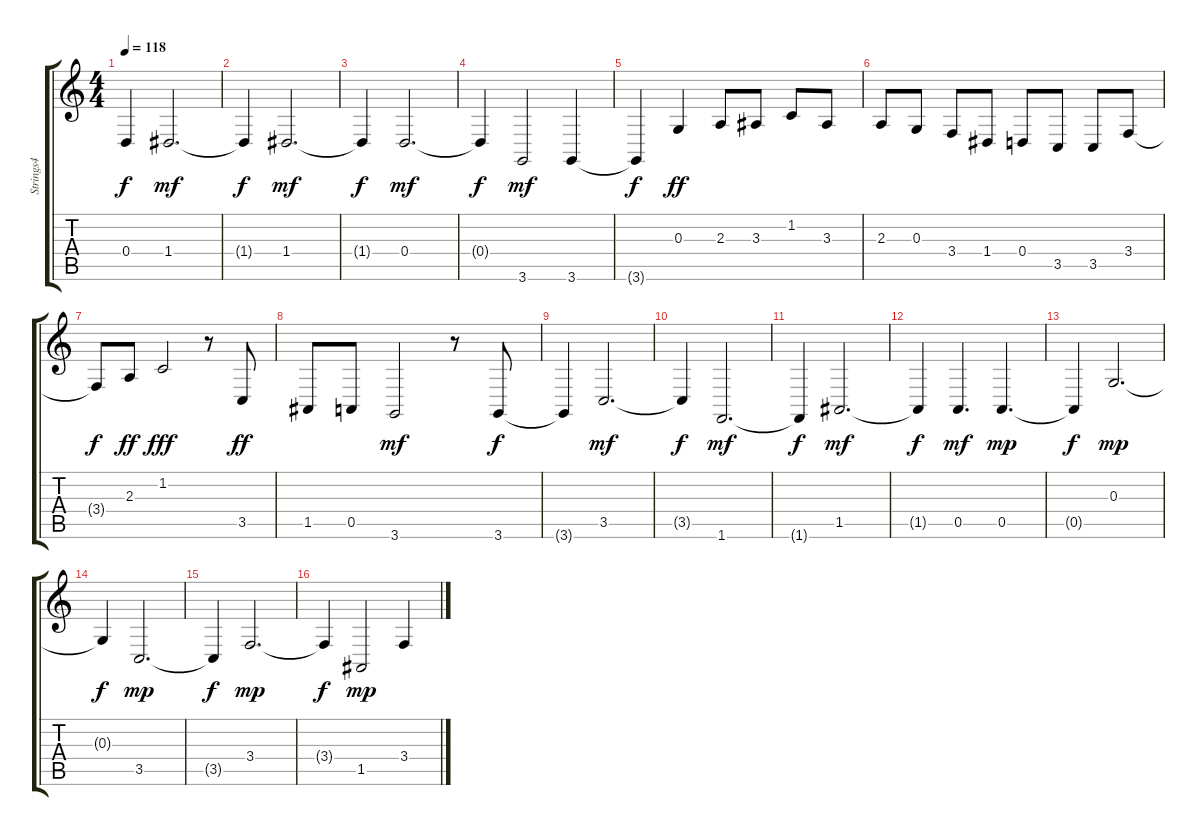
\track ("Strings4" "Strings4") {instrument stringensemble1}
\staff {score tabs}
\tuning (E4 B3 G3 D3 A2 E2) {hide}
\ts (4 4)
\tempo 118
\clef g2
\ks c
0.4{t}.4{dy f} 1.4.2{d dy mf} |
1.4{t}.4{dy f} 1.4.2{d dy mf} |
1.4{t}.4{dy f} 0.4.2{d dy mf} |
0.4{t}.4{dy f} 3.6.2{dy mf} 3.6.4 |
3.6{t}.4{dy f} 0.3.4{dy ff} 2.3.8 3.3.8 1.2.8 3.3.8 |
2.3.8 0.3.8 3.4.8 1.4.8 0.4.8 3.5.8 3.5.8 3.4.8 |
3.4{t}.8{dy f} 2.3.8{dy ff} 1.2.2{dy fff} r.8 3.5.8{dy ff} |
1.5.8 0.5.8 3.6.2{dy mf} r.8 3.6.8{dy f} |
3.6{t}.4 3.5.2{d dy mf} |
3.5{t}.4{dy f} 1.6.2{d dy mf} |
1.6{t}.4{dy f} 1.5.2{d dy mf} |
1.5{t}.4{dy f} 0.5.4{d dy mf} 0.5.4{d dy mp} |
0.5{t}.4{dy f} 0.3.2{d dy mp} |
0.3{t}.4{dy f} 3.5.2{d dy mp} |
3.5{t}.4{dy f} 3.4.2{d dy mp} |
3.4{t}.4{dy f} 1.5.2{dy mp} 3.4.4
